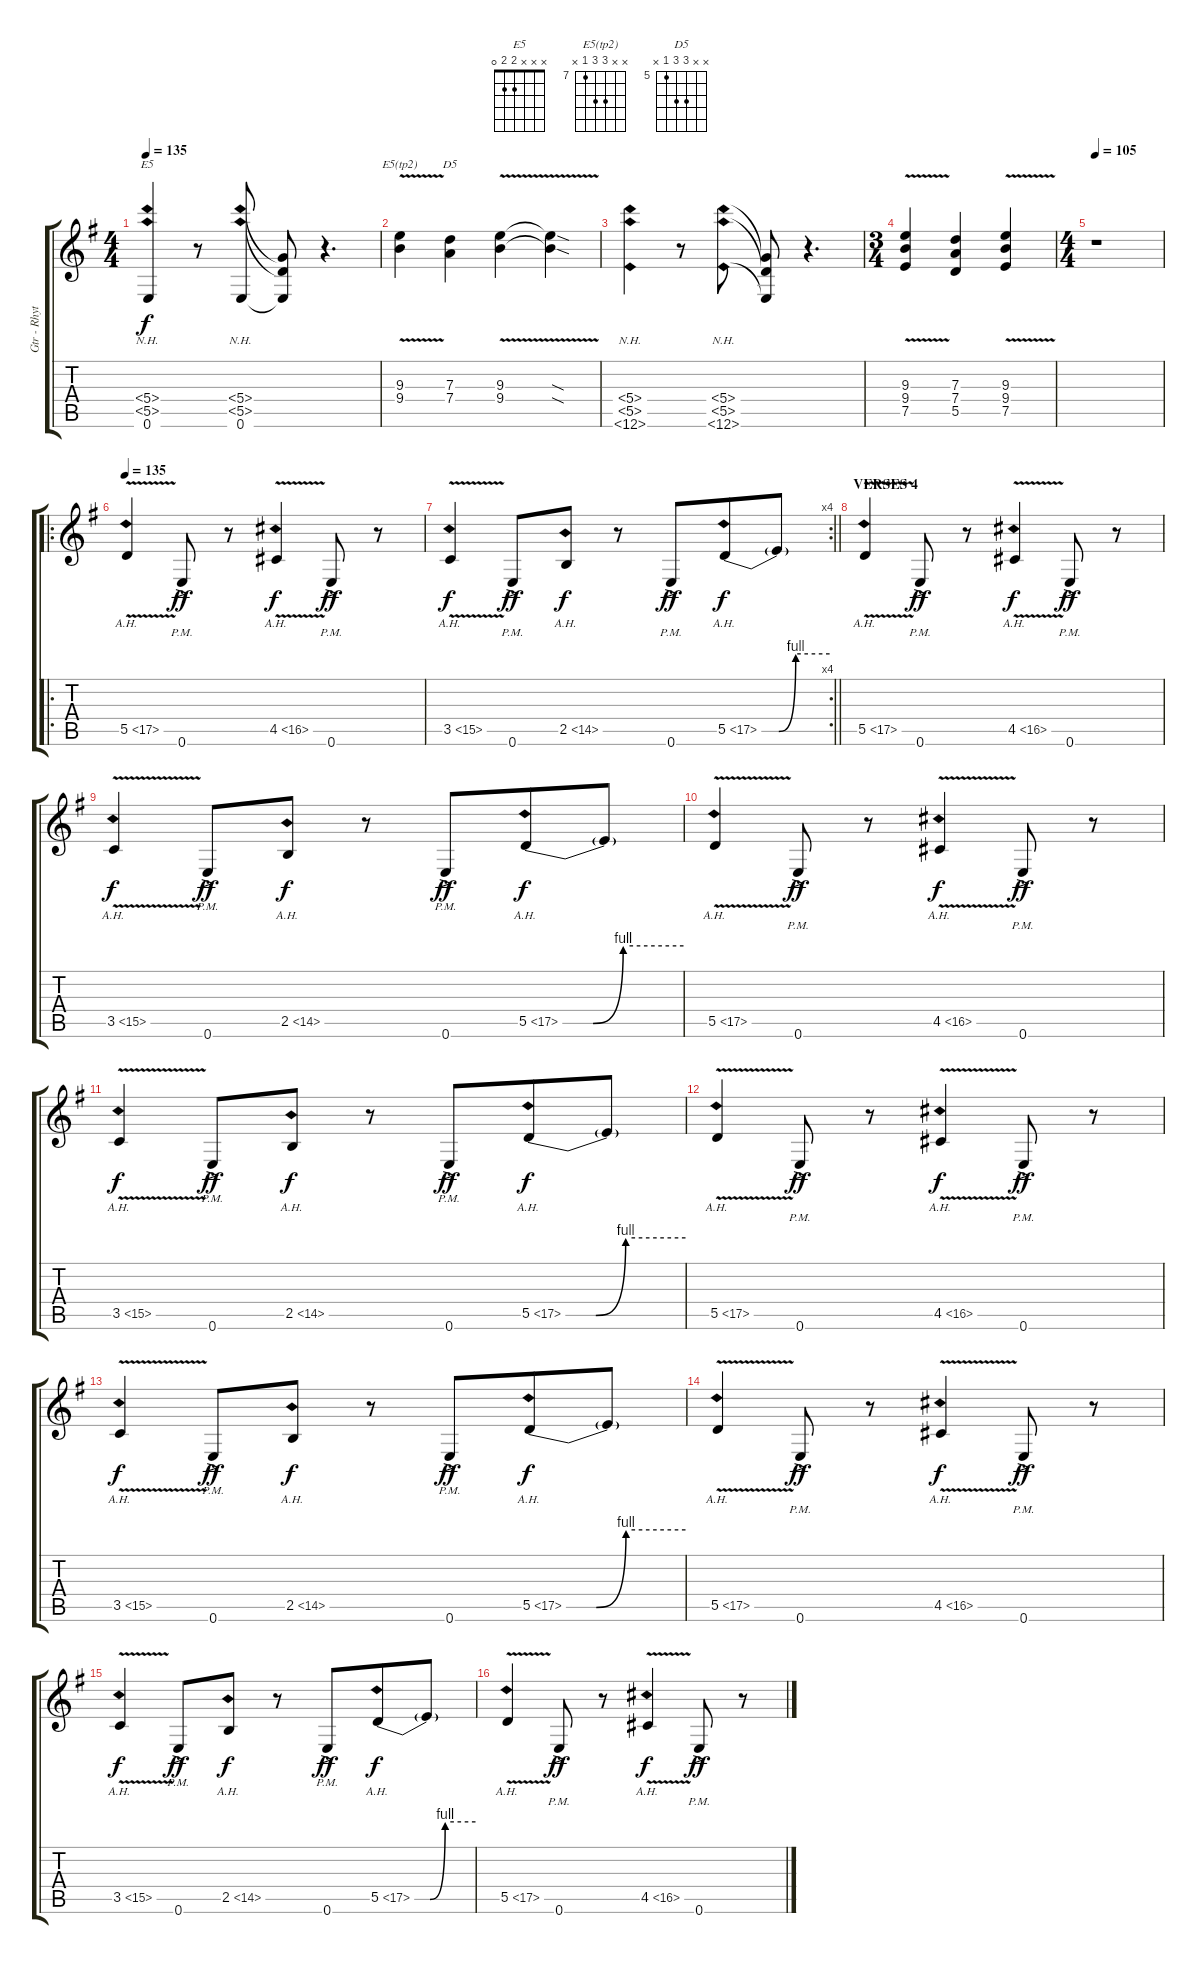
\track ("Gtr - Rhythm" "Gtr - Rhyt") {instrument overdrivenguitar}
\staff {score tabs}
\tuning (E4 B3 G3 D3 A2 E2) {hide}
\chord ("E5" x x x 2 2 0)
\chord ("E5(tp2)" x x 9 9 7 x) {firstfret 7}
\chord ("D5" x x 7 7 5 x) {firstfret 5}
\ts (4 4)
\tempo 135
\clef g2
\ks eminor
(5.4{nh} 5.5{nh} 0.6).4{ch "E5" dy f} r.8 (5.4{nh} 5.5{nh} 0.6).8 (5.4{t} 5.5{t} 0.6{t}).8 r.4{d} |
(9.3{v} 9.4{v}).4{ch "E5(tp2)"} (7.3 7.4).4{ch "D5"} (9.3{v} 9.4{v}).4 (9.3{sod t} 9.4{sod t}).4 |
(5.4{nh} 5.5{nh} 0.6{nh}).4 r.8 (5.4{nh} 5.5{nh} 0.6{nh}).8 (5.4{t} 5.5{t} 0.6{t}).8 r.4{d} |
\ts (3 4)
(9.3{v} 9.4{v} 7.5).4 (7.3 7.4 5.5).4 (9.3{v} 9.4{v} 7.5).4 |
\ts (4 4)
\tempo 105
r.1 |
\ro
\tempo 135
5.5{ah 12 v}.4 0.6{ac pm}.8{dy ff} r.8 4.5{ah 12 v}.4{dy f} 0.6{ac pm}.8{dy ff} r.8 |
\rc 4
\barLineRight lightlight
3.5{ah 12 v}.4{dy f} 0.6{ac pm}.8{dy ff} 2.5{ah 12}.8{dy f} r.8 0.6{ac pm}.8{dy ff beam merge} 5.5{be (custom 0 0 15 0 30 4 60 4) ah 12}.8{dy f} 5.5{t}.8 |
\section ("" "VERSES 4")
5.5{ah 12 v}.4 0.6{ac pm}.8{dy ff} r.8 4.5{ah 12 v}.4{dy f} 0.6{ac pm}.8{dy ff} r.8 |
3.5{ah 12 v}.4{dy f} 0.6{ac pm}.8{dy ff} 2.5{ah 12}.8{dy f} r.8 0.6{ac pm}.8{dy ff beam merge} 5.5{be (custom 0 0 15 0 30 4 60 4) ah 12}.8{dy f} 5.5{t}.8 |
5.5{ah 12 v}.4 0.6{ac pm}.8{dy ff} r.8 4.5{ah 12 v}.4{dy f} 0.6{ac pm}.8{dy ff} r.8 |
3.5{ah 12 v}.4{dy f} 0.6{ac pm}.8{dy ff} 2.5{ah 12}.8{dy f} r.8 0.6{ac pm}.8{dy ff beam merge} 5.5{be (custom 0 0 15 0 30 4 60 4) ah 12}.8{dy f} 5.5{t}.8 |
5.5{ah 12 v}.4 0.6{ac pm}.8{dy ff} r.8 4.5{ah 12 v}.4{dy f} 0.6{ac pm}.8{dy ff} r.8 |
3.5{ah 12 v}.4{dy f} 0.6{ac pm}.8{dy ff} 2.5{ah 12}.8{dy f} r.8 0.6{ac pm}.8{dy ff beam merge} 5.5{be (custom 0 0 15 0 30 4 60 4) ah 12}.8{dy f} 5.5{t}.8 |
5.5{ah 12 v}.4 0.6{ac pm}.8{dy ff} r.8 4.5{ah 12 v}.4{dy f} 0.6{ac pm}.8{dy ff} r.8 |
3.5{ah 12 v}.4{dy f} 0.6{ac pm}.8{dy ff} 2.5{ah 12}.8{dy f} r.8 0.6{ac pm}.8{dy ff beam merge} 5.5{be (custom 0 0 15 0 30 4 60 4) ah 12}.8{dy f} 5.5{t}.8 |
5.5{ah 12 v}.4 0.6{ac pm}.8{dy ff} r.8 4.5{ah 12 v}.4{dy f} 0.6{ac pm}.8{dy ff} r.8
